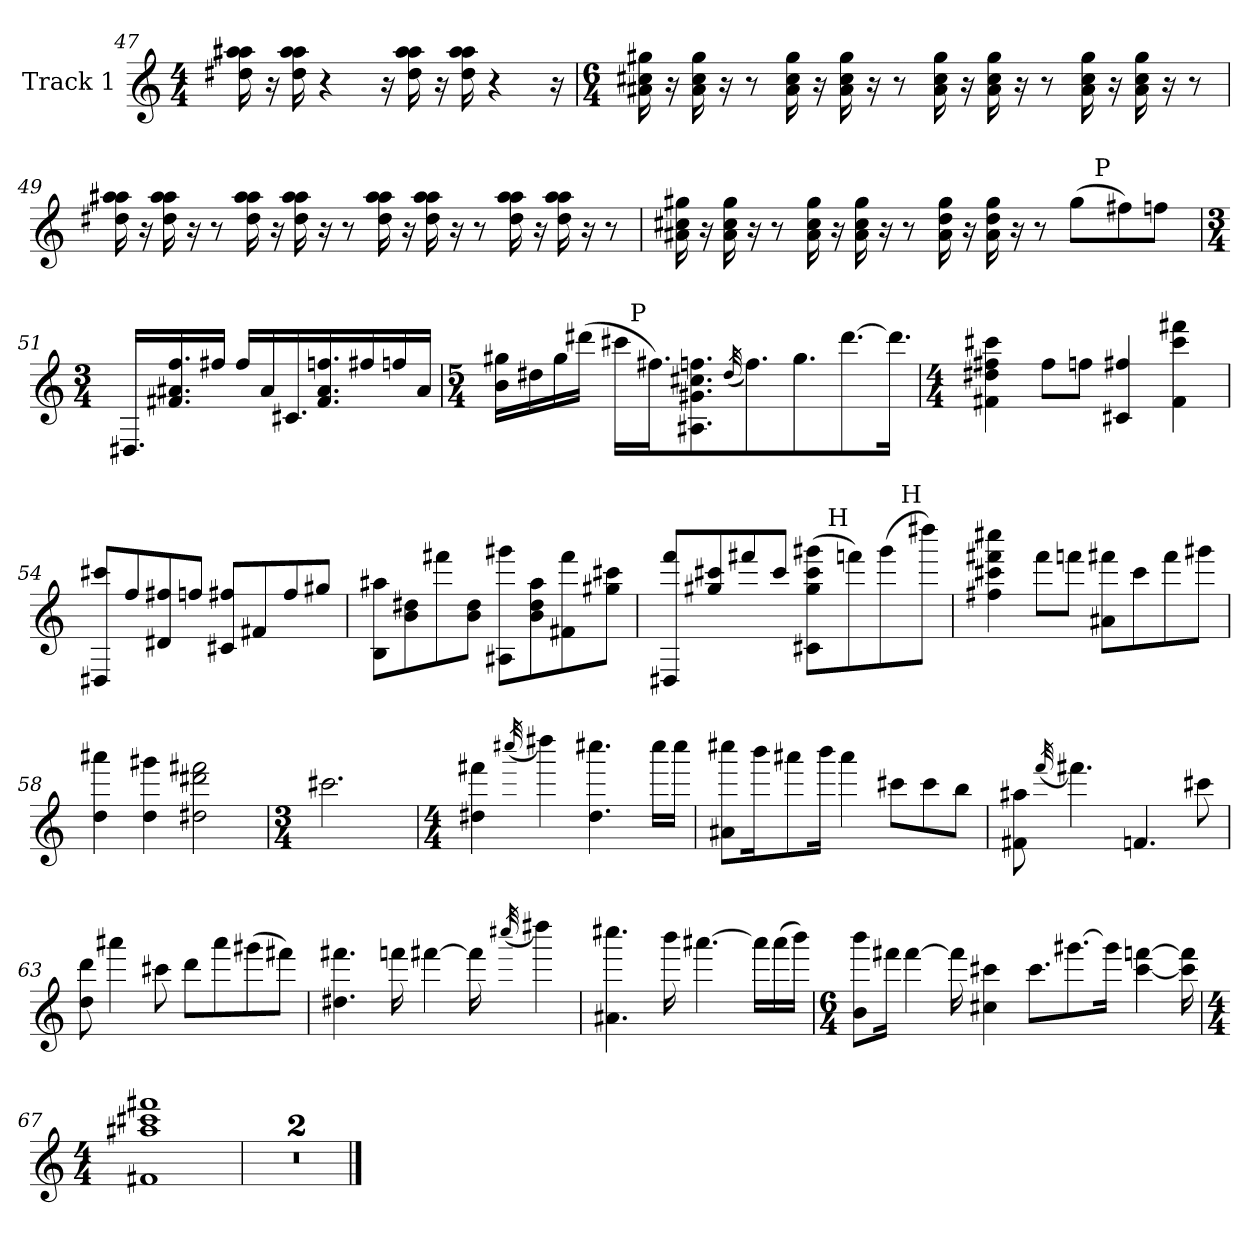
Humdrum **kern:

**kern
*part1
*staff1
*I"Track 1
*clefG2
*ITrd7c12
*k[]
*C:
*M4/4
=47
16d#X\ 16a#X\ 16a#\
16r
16d#\ 16a#\ 16a#\
4r
16r
16d#\ 16a#\ 16a#\
16r
16d#\ 16a#\ 16a#\
4r
16r
!!LO:LB:g=z
=48
*M6/4
*MM96
16A#X\ 16c#X\ 16g#X\
16r
16A#\ 16c#\ 16g#\
16r
8r
16A#\ 16c#\ 16g#\
16r
16A#\ 16c#\ 16g#\
16r
8r
16A#\ 16c#\ 16g#\
16r
16A#\ 16c#\ 16g#\
16r
8r
16A#\ 16c#\ 16g#\
16r
16A#\ 16c#\ 16g#\
16r
8r
!!LO:LB:g=z
=49
16d#X\ 16a#X\ 16a#\
16r
16d#\ 16a#\ 16a#\
16r
8r
16d#\ 16a#\ 16a#\
16r
16d#\ 16a#\ 16a#\
16r
8r
16d#\ 16a#\ 16a#\
16r
16d#\ 16a#\ 16a#\
16r
8r
16d#\ 16a#\ 16a#\
16r
16d#\ 16a#\ 16a#\
16r
8r
!!LO:LB:g=z
=50
*^
16A#X\ 16c#X\ 16g#X\	1ryy
16r	.
16A#\ 16c#\ 16g#\	.
16r	.
8r	.
16A#\ 16c#\ 16g#\	.
16r	.
16A#\ 16c#\ 16g#\	.
16r	.
8r	.
16A#\ 16d\ 16g#\	.
16r	.
16A#\ 16d\ 16g#\	.
16r	.
8r	8.ryy
(8g#\L	.
!	!LO:TX:a:t=P
.	4ryy
8f#X\)	.
8fn\J	.
.	16ryy
*v	*v
=51
*M3/4
*MM103
16.DD#X/LL
16.F#X/ 16.A#X/ 16.f/
16f#X/JJ
16f#/LL
16A#/
16.C#X/
16.F#/ 16.A#/ 16.fn/
16f#X/
16fn/
16A#/JJ
!!LO:LB:g=z
=52
*M5/4
*MM93
*^
16B\ 16g#X\LL	4ryy
16d#X\	.
16g#\	.
(16dd#X\JJ	.
16cc#X\LL	32ryy
!	!LO:TX:a:t=P
.	2ryy
16.f#X\J)	.
*MM94	*
8.AA#X\ 8.G#X\ 8.c#X\ 8.fn\	.
(32qd#/	.
8.f\)	.
8.g#\	4...ryy
*MM127	*
[8.dd#\	.
16.dd#\Jk]	.
*v	*v
=53
*M4/4
*MM85
4F#X\ 4d#X\ 4f#X\ 4cc#X\
8f#\L
8fn\J
4C#X/ 4f#X/
4F#\ 4cc#\ 4ff#X\
!!LO:LB:g=z
=54
*MM86
8DD#X/ 8cc#X/L
8f/
8D#X/ 8f#X/
8fn/J
8C#X/ 8f#X/L
8F#X/
8f#/
8g#X/J
=55
*MM88
8BB\ 8a#X\L
8B\ 8d#X\
8ff#X\
8B\ 8d#\J
8AA#X\ 8gg#X\L
8B\ 8d#\ 8a#\
8F#X\ 8ff#\
8g#X\ 8cc#X\J
=56
*MM90
*^
*	*^
8DD#X/ 8ff/L	2ryy	2ryy
8g#X/ 8cc#X/	.	.
8ff#X/	.	.
8cc#/J	.	.
(8C#X\ 8g#\ 8cc#\ 8gg#X\L	16ryy	4ryy
!	!LO:TX:a:t=H	!
.	4..ryy	.
8ffn\)	.	.
(8gg#\	.	16ryy
!	!	!LO:TX:a:t=H
.	.	8.ryy
8ddd#X\J)	.	.
*v	*v	*v
!!LO:LB:g=z
=57
*MM86
4f#X\ 4cc#X\ 4ff#X\ 4ccc#X\
8ff#\L
8ffn\J
8A#X\ 8ff#X\L
8cc#\
8ff#\
8gg#X\J
=58
4d\ 4aa#X\
4d\ 4gg#X\
*MM79
2d#X\ 2dd#X\ 2ff#X\
=59
*M3/4
*MM87
2.cc#X\
=60
*M4/4
*MM72
4d#X\ 4ff#X\
(32qccc#X/
4ddd#X\)
4.d#\ 4.ccc#\
16ccc#\LL
16ccc#\JJ
!!LO:PB:g=z
=61
8A#X\ 8ccc#X\L
16bb\K
8aa#X\
16bb\Jk
4aa#\
8cc#X\L
8cc#\
8b\J
=62
8F#X\ 8a#X\
(32qff/
4.ff#X\)
4.Fn/
8cc#X\
=63
8d\ 8dd\
4aa#X\
8cc#X\
8dd\L
8aa#\
(8gg#X\
8ff#X\J)
!!LO:LB:g=z
=64
*MM71
4.d#X\ 4.ff#X\
16ffn\
[4ff#X\
16ff#\]
(32qccc#X/
4ddd#X\)
=65
*MM75
4.A#X\ 4.ccc#X\
16bb\
[4.aa#X\
16aa#\LL]
(16aa#\
16bb\JJ)
=66
*M6/4
*MM68
8B\ 8bb\L
16ff#X\Jk
[4ff#\
16ff#\]
*MM101
4c#X\ 4cc#X\
*MM74
8.cc#\L
[8.gg#X\
16gg#\Jk]
[4cc#\ [4ffn\
16cc#\] 16ff\]
!!LO:LB:g=z
=67
*M4/4
*MM76
1F#X 1a#X 1cc#X 1ff#X
=68
1r
=69
1r
==
*-
